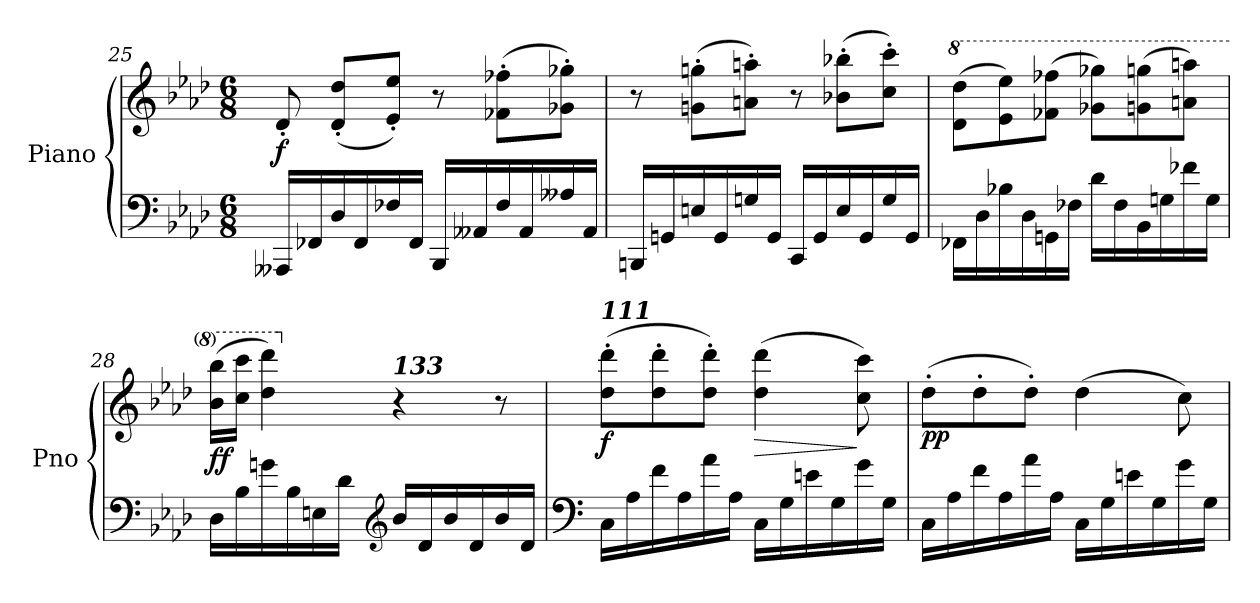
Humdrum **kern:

**kern	**kern	**dynam
*part1	*part1	*part1
*staff2	*staff1	*staff1/2
*I"Piano	*	*
*I'Pno	*	*
*clefF4	*clefG2	*
*k[b-e-a-d-]	*k[b-e-a-d-]	*
*M6/8	*M6/8	*
=25	=25	=25
!	!	!LO:DY:b
16AAA--X/LL	8d-'/	f
16FF-X/	.	.
16D-/	(<8d-/' 8dd-/'L	.
16FF-/	.	.
16F-X/	8e-/' 8ee-/'J)	.
16FF-/JJ	.	.
16BBB-/LL	8r	.
16AA--X/	.	.
16F-/	(>8f-X\' 8ff-X\'L	.
16AA--/	.	.
16A--X/	8g-X\' 8gg-X\'J)	.
16AA--/JJ	.	.
=26	=26	=26
16BBBn/LL	8r	.
16GGn/	.	.
16En/	(>8gn\' 8ggn\'L	.
16GG/	.	.
16Gn/	8an\' 8aan\'J)	.
16GG/JJ	.	.
!	!	!LO:DY:b
16CC/LL	8r	other-dynamics
16GG/	.	.
16E/	(>8b-X\' 8bb-X\'L	.
16GG/	.	.
16G/	8cc\' 8ccc\'J)	.
16GG/JJ	.	.
!!LO:LB:g=z
=27	=27	=27
*	*8va	*
!	!	!LO:DY:b
16FF-X\LL	(>8dd-\ 8ddd-\L	other-dynamics
16D-\	.	.
16B-X\	8ee-\ 8eee-\)	.
16D-\	.	.
16GGn\	(>8ff-X\ 8fff-X\J	.
16F-X\JJ	.	.
16d-\LL	8gg-X\ 8ggg-X\L)	.
16F-\	.	.
16BB-\	(>8ggn\ 8gggn\	.
16Gn\	.	.
16f-X\	8aan\ 8aaan\J)	.
16G\JJ	.	.
=28	=28	=28
!	!	!LO:DY:b
16D-\LL	(>16bb-\ 16bbb-\LL	ff
16B-\	16ccc\ 16cccc\JJ	.
16gn\	4ddd-\ 4dddd-\)	.
16B-\	.	.
16En\	.	.
16d-\JJ	.	.
*clefG2	*	*
*	*X8va	*
!	!LO:TX:a:Bi:t=133	!
16b-/LL	4r	.
16d-/	.	.
16b-/	.	.
16d-/	.	.
16b-/	8r	.
16d-/JJ	.	.
=29	=29	=29
*clefF4	*	*
!	!LO:TX:a:Bi:t=111	!
!	!	!LO:DY:b
16C\LL	(>8dd-\' 8ddd-\'L	f
16A-\	.	.
16f\	8dd-\' 8ddd-\'	.
16A-\	.	.
16a-\	8dd-\' 8ddd-\'J)	.
16A-\JJ	.	.
!	!	!LO:HP:b
16C\LL	(>4dd-\ 4ddd-\	>
16G\	.	.
16en\	.	.
16G\	.	.
16g\	8cc\ 8ccc\)	]
16G\JJ	.	.
!!LO:LB:g=z
=30	=30	=30
!	!	!LO:DY:b
16C\LL	(>8dd-'\L	pp
16A-\	.	.
16f\	8dd-'\	.
16A-\	.	.
16a-\	8dd-'\J)	.
16A-\JJ	.	.
16C\LL	(>4dd-\	.
16G\	.	.
16en\	.	.
16G\	.	.
16g\	8cc\)	.
16G\JJ	.	.
=	=	=
*-	*-	*-
